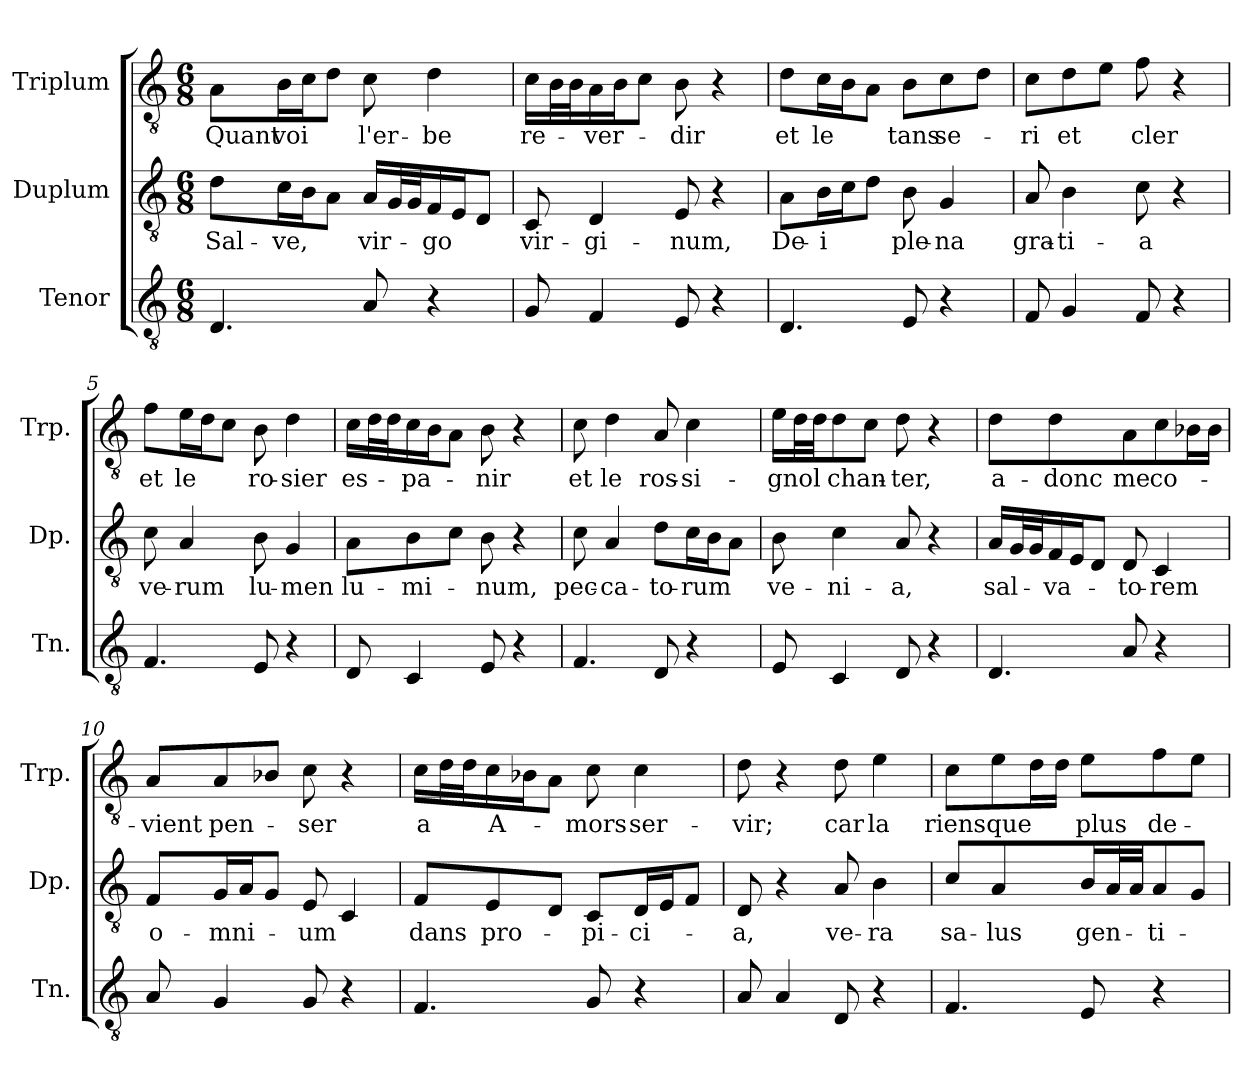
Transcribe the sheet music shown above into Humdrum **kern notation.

**kern	**kern	**text	**kern	**text
*part3	*part2	*part2	*part1	*part1
*staff3	*staff2	*staff2	*staff1	*staff1
*I"Tenor	*I"Duplum	*	*I"Triplum	*
*I'Tn.	*I'Dp.	*	*I'Trp.	*
*clefGv2	*clefGv2	*	*clefGv2	*
*k[]	*k[]	*	*k[]	*
*M6/8	*M6/8	*	*M6/8	*
=1	=1	=1	=1	=1
!	!	!LO:LY:b	!	!LO:LY:b
4.D/	8d\L	Sal-	8A\L	Quant
!	!	!LO:LY:b	!	!LO:LY:b
.	16c\L	-ve,	16B\L	voi
.	16B\J	.	16c\J	.
.	8A\J	.	8d\J	.
!	!	!LO:LY:b	!	!LO:LY:b
8A/	16A/LL	vir-	8c\	l'er-
*	*tremolo	*	*	*
.	32G/	.	.	.
.	32G/	.	.	.
*	*Xtremolo	*	*	*
!	!	!LO:LY:b	!	!LO:LY:b
4r	16F/	-go	4d\	-be
.	16E/J	.	.	.
.	8D/J	.	.	.
=2	=2	=2	=2	=2
!	!	!LO:LY:b	!	!LO:LY:b
8G/	8C/	vir-	16c\LL	re-
*	*	*	*tremolo	*
.	.	.	32B\	.
.	.	.	32B\	.
*	*	*	*Xtremolo	*
!	!	!LO:LY:b	!	!LO:LY:b
4F/	4D/	-gi-	16A\	-ver-
.	.	.	16B\J	.
.	.	.	8c\J	.
!	!	!LO:LY:b	!	!LO:LY:b
8E/	8E/	-num,	8B\	-dir
4r	4r	.	4r	.
=3	=3	=3	=3	=3
!	!	!LO:LY:b	!	!LO:LY:b
4.D/	8A\L	De-	8d\L	et
!	!	!LO:LY:b	!	!LO:LY:b
.	16B\L	-i	16c\L	le
.	16c\J	.	16B\J	.
.	8d\J	.	8A\J	.
!	!	!LO:LY:b	!	!LO:LY:b
8E/	8B\	ple-	8B\L	tans
!	!	!LO:LY:b	!	!LO:LY:b
4r	4G/	-na	8c\	se-
.	.	.	8d\J	.
=4	=4	=4	=4	=4
!	!	!LO:LY:b	!	!LO:LY:b
8F/	8A/	gra-	8c\L	-ri
!	!	!LO:LY:b	!	!LO:LY:b
4G/	4B\	-ti-	8d\	et
.	.	.	8e\J	.
!	!	!LO:LY:b	!	!LO:LY:b
8F/	8c\	-a	8f\	cler
4r	4r	.	4r	.
=5	=5	=5	=5	=5
!	!	!LO:LY:b	!	!LO:LY:b
4.F/	8c\	ve-	8f\L	et
!	!	!LO:LY:b	!	!LO:LY:b
.	4A/	-rum	16e\L	le
.	.	.	16d\J	.
.	.	.	8c\J	.
!	!	!LO:LY:b	!	!LO:LY:b
8E/	8B\	lu-	8B\	ro-
!	!	!LO:LY:b	!	!LO:LY:b
4r	4G/	-men	4d\	-sier
!!LO:LB:g=z
=6	=6	=6	=6	=6
!	!	!LO:LY:b	!	!LO:LY:b
8D/	8A\L	lu-	16c\LL	es-
*	*	*	*tremolo	*
.	.	.	32d\	.
.	.	.	32d\	.
*	*	*	*Xtremolo	*
!	!	!LO:LY:b	!	!LO:LY:b
4C/	8B\	-mi-	16c\	-pa-
.	.	.	16B\J	.
.	8c\J	.	8A\J	.
!	!	!LO:LY:b	!	!LO:LY:b
8E/	8B\	-num,	8B\	-nir
4r	4r	.	4r	.
=7	=7	=7	=7	=7
!	!	!LO:LY:b	!	!LO:LY:b
4.F/	8c\	pec-	8c\	et
!	!	!LO:LY:b	!	!LO:LY:b
.	4A/	-ca-	4d\	le
!	!	!LO:LY:b	!	!LO:LY:b
8D/	8d\L	-to-	8A/	ros-
!	!	!LO:LY:b	!	!LO:LY:b
4r	16c\L	-rum	4c\	-si-
.	16B\J	.	.	.
.	8A\J	.	.	.
=8	=8	=8	=8	=8
!	!	!LO:LY:b	!	!LO:LY:b
8E/	8B\	ve-	16e\LL	-gnol
*	*	*	*tremolo	*
.	.	.	32d\	.
.	.	.	32d\JJJ	.
*	*	*	*Xtremolo	*
!	!	!LO:LY:b	!	!LO:LY:b
4C/	4c\	-ni-	8d\	chan-
.	.	.	8c\J	.
!	!	!LO:LY:b	!	!LO:LY:b
8D/	8A/	-a,	8d\	-ter,
4r	4r	.	4r	.
=9	=9	=9	=9	=9
!	!	!LO:LY:b	!	!LO:LY:b
4.D/	16A/LL	sal-	8d\	a-
*	*tremolo	*	*	*
.	32G/	.	.	.
.	32G/	.	.	.
*	*Xtremolo	*	*	*
!	!	!LO:LY:b	!	!LO:LY:b
.	16F/	-va-	4d\	-donc
.	16E/J	.	.	.
.	8D/J	.	.	.
!	!	!LO:LY:b	!	!LO:LY:b
8A/	8D/	-to-	8A\L	me
!	!	!LO:LY:b	!	!LO:LY:b
4r	4C/	-rem	8c\	co-
*	*	*	*tremolo	*
.	.	.	16B-i\	.
.	.	.	16B-i\JJ	.
*	*	*	*Xtremolo	*
=10	=10	=10	=10	=10
!	!	!LO:LY:b	!	!LO:LY:b
8A/	8F/L	o-	8A/L	-vient
!	!	!LO:LY:b	!	!LO:LY:b
4G/	16G/L	-mni-	8A/	pen-
.	16A/J	.	.	.
.	8G/J	.	8B-i/J	.
!	!	!LO:LY:b	!	!LO:LY:b
8G/	8E/	-um	8c\	-ser
4r	4C/	.	4r	.
!!LO:LB:g=z
=11	=11	=11	=11	=11
!	!	!LO:LY:b	!	!LO:LY:b
4.F/	8F/L	dans	16c\LL	a
*	*	*	*tremolo	*
.	.	.	32d\	.
.	.	.	32d\	.
*	*	*	*Xtremolo	*
!	!	!LO:LY:b	!	!LO:LY:b
.	8E/	pro-	16c\	A-
.	.	.	16B-i\J	.
.	8D/J	.	8A\J	.
!	!	!LO:LY:b	!	!LO:LY:b
8G/	8C/L	-pi-	8c\	-mors
!	!	!LO:LY:b	!	!LO:LY:b
4r	16D/L	-ci-	4c\	ser-
.	16E/J	.	.	.
.	8F/J	.	.	.
=12	=12	=12	=12	=12
!	!	!LO:LY:b	!	!LO:LY:b
8A/	8D/	-a,	8d\	-vir;
4A/	4r	.	4r	.
!	!	!LO:LY:b	!	!LO:LY:b
8D/	8A/	ve-	8d\	car
!	!	!LO:LY:b	!	!LO:LY:b
4r	4B\	-ra	4e\	la
=13	=13	=13	=13	=13
!	!	!LO:LY:b	!	!LO:LY:b
4.F/	8c\	sa-	8c\L	riens
!	!	!LO:LY:b	!	!LO:LY:b
.	4A/	-lus	8e\	que
*	*	*	*tremolo	*
.	.	.	16d\	.
.	.	.	16d\JJ	.
*	*	*	*Xtremolo	*
!	!	!LO:LY:b	!	!LO:LY:b
8E/	16B/LL	gen-	8e\L	plus
*	*tremolo	*	*	*
.	32A/	.	.	.
.	32A/JJJ	.	.	.
*	*Xtremolo	*	*	*
!	!	!LO:LY:b	!	!LO:LY:b
4r	8A/	-ti-	8f\	de-
.	8G/J	.	8e\J	.
=	=	=	=	=
*-	*-	*-	*-	*-
